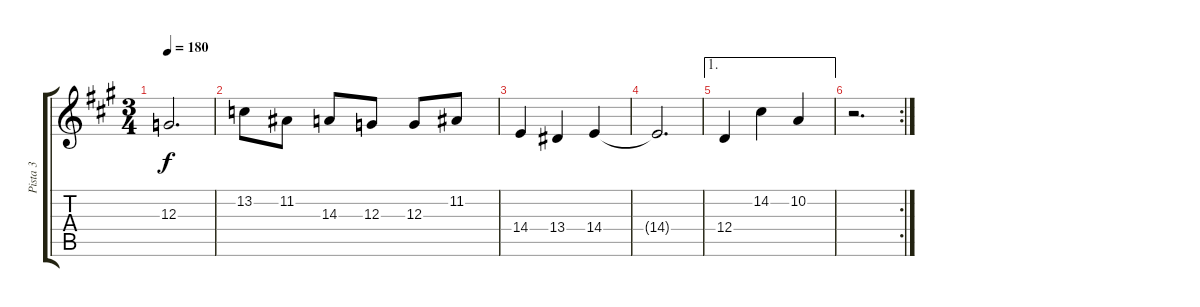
\track ("Pista 3" "Pista 3") {instrument piccolo}
\staff {score tabs}
\tuning (E4 B3 G3 D3 A2 E2) {hide}
\ts (3 4)
\tempo 180
\clef g2
\ks a
12.3.2{d dy f} |
13.2.8 11.2.8 14.3.8 12.3.8 12.3.8 11.2.8 |
14.4.4 13.4.4 14.4.4 |
14.4{t}.2{d} |
\ae 1
12.4.4 14.2.4 10.2.4 |
\rc 2
r.2{d}
